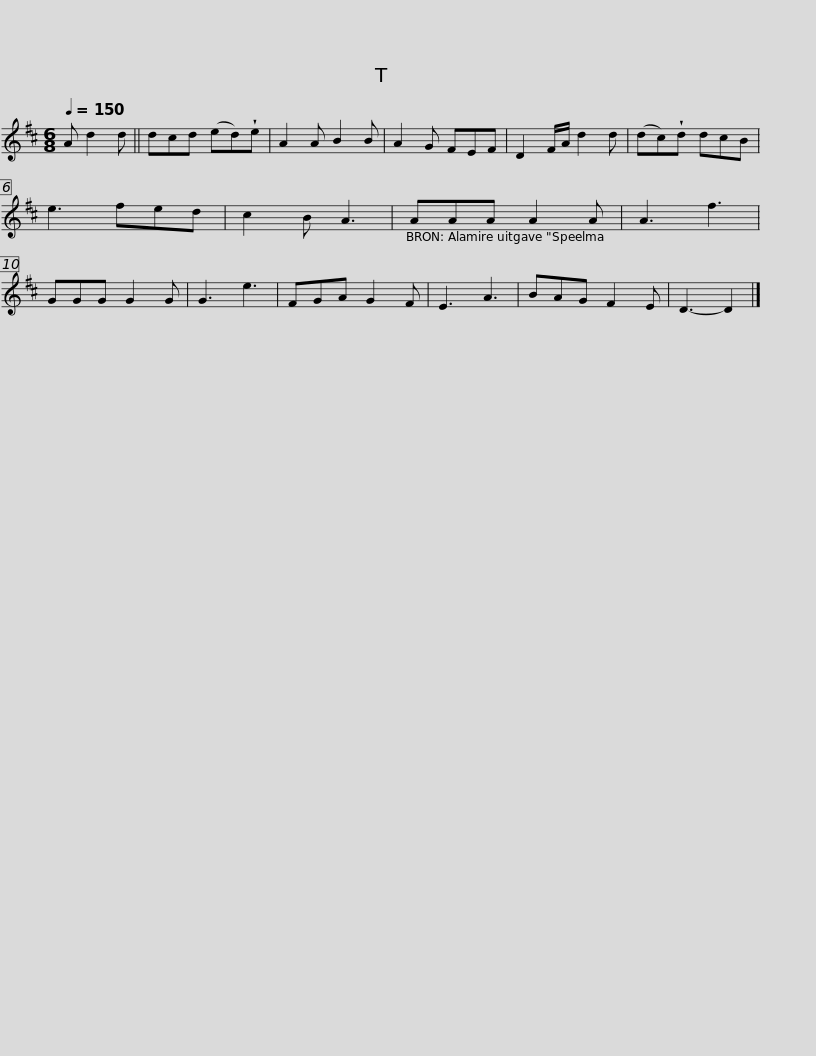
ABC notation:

X:1
L:1/8
Q:1/4=150
M:6/8
I:linebreak $
K:D
V:1 treble
V:1
 A d2 d || dcd (ed)!wedge!e | A2 A B2 B | A2 G FEF | D2 F/A/ d2 d | %5
 (dc)!wedge!d dcB | e3 fed | c2 B A3 |$ AAA A2 A | A3 f3 | %10
 GGG G2 G | G3 e3 | FGA G2 F | E3 A3 | BAG F2 E | %15
 D3- D2 |] %16
